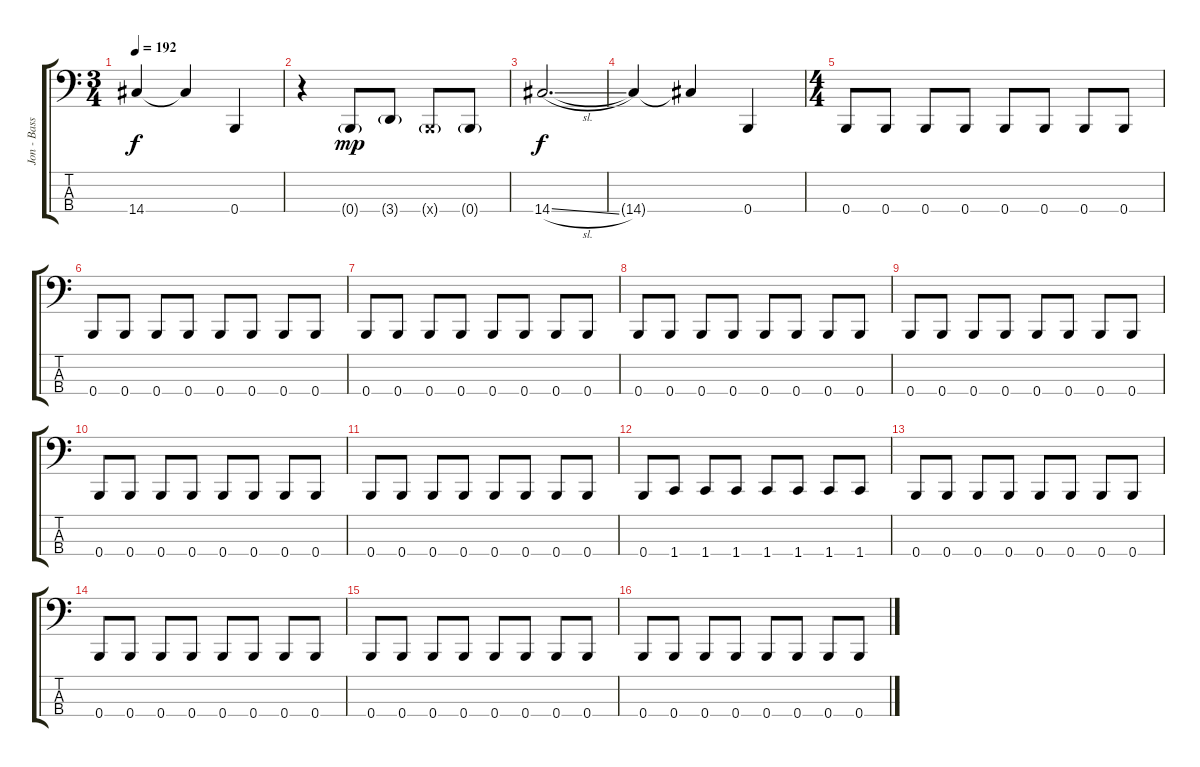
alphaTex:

\track ("Jon - Bass" "Jon - Bass") {instrument electricbasspick}
\staff {score tabs}
\tuning (E2 B1 Gb1 B0) {hide}
\ts (3 4)
\tempo 192
\clef f4
\ks c
14.4{t}.4{dy f} 14.4{t}.4 0.4.4 |
r.4 0.4{g}.8{dy mp} 3.4{g}.8 0.4{g x}.8 0.4{g}.8 |
14.4{sl}.2{d dy f} |
14.4{t}.4 14.4{t}.4 0.4.4 |
\ts (4 4)
0.4.8 0.4.8 0.4.8 0.4.8 0.4.8 0.4.8 0.4.8 0.4.8 |
0.4.8 0.4.8 0.4.8 0.4.8 0.4.8 0.4.8 0.4.8 0.4.8 |
0.4.8 0.4.8 0.4.8 0.4.8 0.4.8 0.4.8 0.4.8 0.4.8 |
0.4.8 0.4.8 0.4.8 0.4.8 0.4.8 0.4.8 0.4.8 0.4.8 |
0.4.8 0.4.8 0.4.8 0.4.8 0.4.8 0.4.8 0.4.8 0.4.8 |
0.4.8 0.4.8 0.4.8 0.4.8 0.4.8 0.4.8 0.4.8 0.4.8 |
0.4.8 0.4.8 0.4.8 0.4.8 0.4.8 0.4.8 0.4.8 0.4.8 |
0.4.8 1.4.8 1.4.8 1.4.8 1.4.8 1.4.8 1.4.8 1.4.8 |
0.4.8 0.4.8 0.4.8 0.4.8 0.4.8 0.4.8 0.4.8 0.4.8 |
0.4.8 0.4.8 0.4.8 0.4.8 0.4.8 0.4.8 0.4.8 0.4.8 |
0.4.8 0.4.8 0.4.8 0.4.8 0.4.8 0.4.8 0.4.8 0.4.8 |
0.4.8 0.4.8 0.4.8 0.4.8 0.4.8 0.4.8 0.4.8 0.4.8
